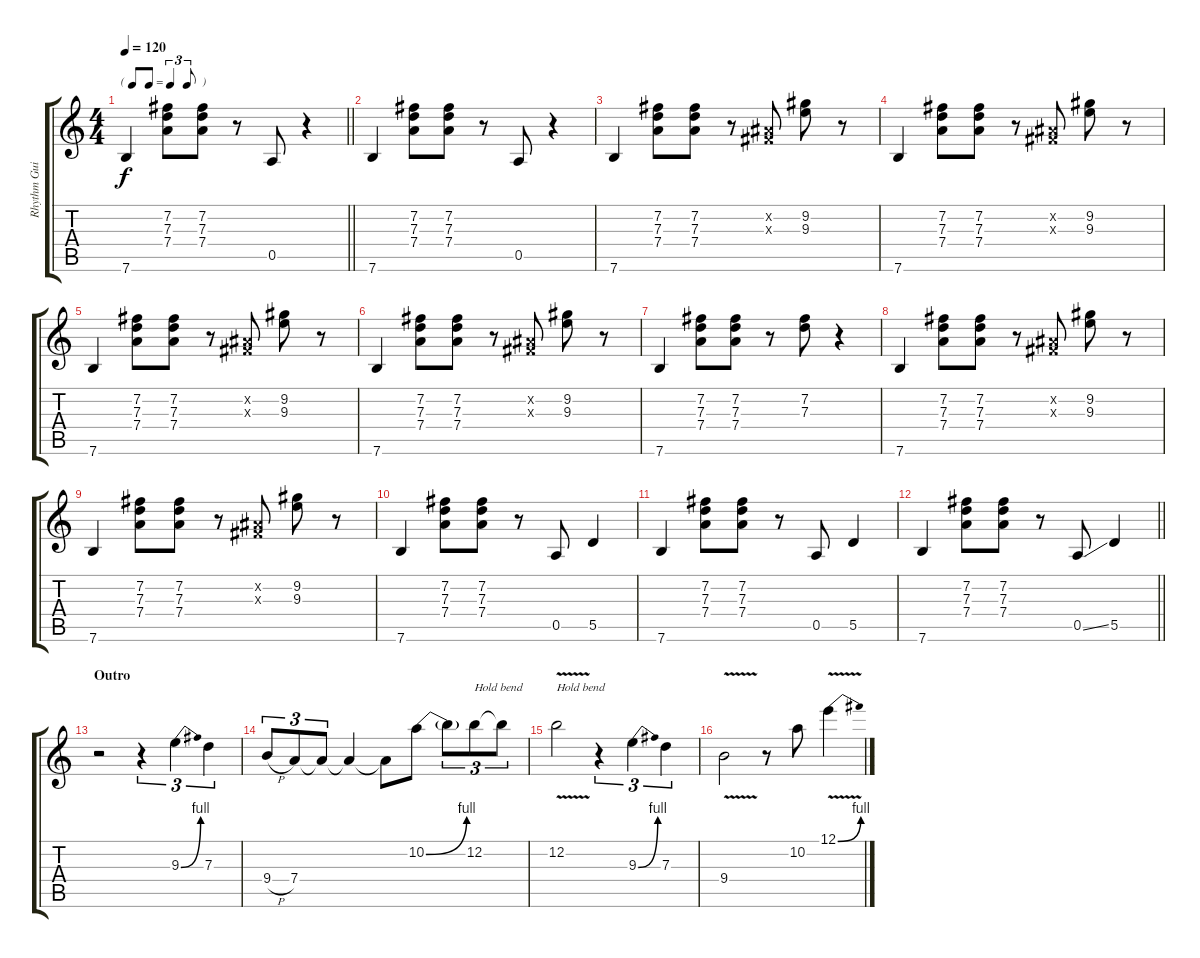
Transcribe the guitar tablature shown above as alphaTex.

\track ("Rhythm Guitar II (Gilmour)" "Rhythm Gui") {instrument overdrivenguitar}
\staff {score tabs}
\tuning (E4 B3 G3 D3 A2 E2) {hide}
\ts (4 4)
\tf triplet8th
\tempo 120
\clef g2
\barLineRight lightlight
\ks c
7.6.4{dy f} (7.2 7.3 7.4).8 (7.2 7.3 7.4).8 r.8 0.5.8 r.4 |
7.6.4 (7.2 7.3 7.4).8 (7.2 7.3 7.4).8 r.8 0.5.8 r.4 |
7.6.4 (7.2 7.3 7.4).8 (7.2 7.3 7.4).8 r.8 (-1.2{x} -1.3{x}).8 (9.2 9.3).8 r.8 |
7.6.4 (7.2 7.3 7.4).8 (7.2 7.3 7.4).8 r.8 (-1.2{x} -1.3{x}).8 (9.2 9.3).8 r.8 |
7.6.4 (7.2 7.3 7.4).8 (7.2 7.3 7.4).8 r.8 (-1.2{x} -1.3{x}).8 (9.2 9.3).8 r.8 |
7.6.4 (7.2 7.3 7.4).8 (7.2 7.3 7.4).8 r.8 (-1.2{x} -1.3{x}).8 (9.2 9.3).8 r.8 |
7.6.4 (7.2 7.3 7.4).8 (7.2 7.3 7.4).8 r.8 (7.2 7.3).8 r.4 |
7.6.4 (7.2 7.3 7.4).8 (7.2 7.3 7.4).8 r.8 (-1.2{x} -1.3{x}).8 (9.2 9.3).8 r.8 |
7.6.4 (7.2 7.3 7.4).8 (7.2 7.3 7.4).8 r.8 (-1.2{x} -1.3{x}).8 (9.2 9.3).8 r.8 |
7.6.4 (7.2 7.3 7.4).8 (7.2 7.3 7.4).8 r.8 0.5.8 5.5.4 |
7.6.4 (7.2 7.3 7.4).8 (7.2 7.3 7.4).8 r.8 0.5.8 5.5.4 |
\barLineRight lightlight
7.6.4 (7.2 7.3 7.4).8 (7.2 7.3 7.4).8 r.8 0.5{ss}.8 5.5.4 |
\section ("" "Outro")
r.2 r.4{tu (3 2)} 9.3{be (bend 0 0 60 4)}.4{tu (3 2)} 7.3.4{tu (3 2)} |
9.4{h}.8{tu (3 2)} 7.4.8{tu (3 2)} 7.4{t}.8{tu (3 2)} 7.4{t}.4 7.4{t}.8 10.2{be (bend 0 0 60 4)}.8 10.2{t}.8{tu (3 2)} 12.2.8{tu (3 2) txt "Hold bend"} 12.2{t}.8{tu (3 2)} |
12.2{v}.2{txt "Hold bend"} r.4{tu (3 2)} 9.3{be (bend 0 0 60 4)}.4{tu (3 2)} 7.3.4{tu (3 2)} |
9.4{v}.2 r.8 10.2.8 12.1{be (bend 0 0 60 4) v}.4
